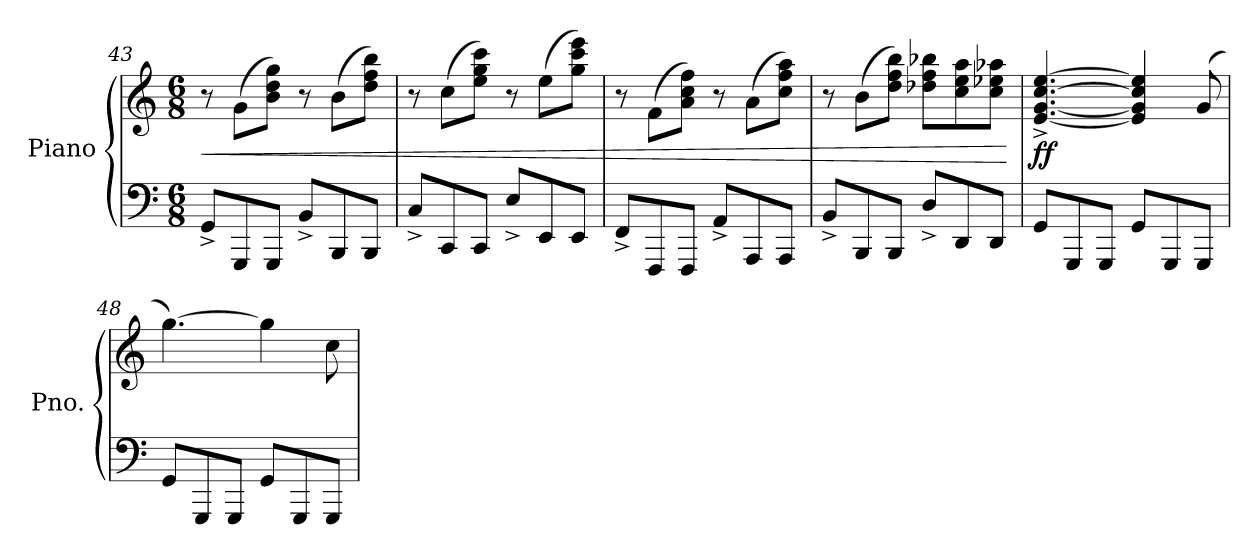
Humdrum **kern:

**kern	**kern	**dynam
*part1	*part1	*part1
*staff2	*staff1	*staff1/2
*I"Piano	*	*
*I'Pno.	*	*
*clefF4	*clefG2	*
*k[]	*k[]	*
*M6/8	*M6/8	*
=43	=43	=43
!	!	!LO:HP:b
8GG^/L	8r	<
8GGG/	(>8g\L	.
8GGG/J	8b\ 8dd\ 8gg\J)	.
8BB^/L	8r	.
8BBB/	(>8b\L	.
8BBB/J	8dd\ 8ff\ 8bb\J)	.
!!LO:LB:g=z
=44	=44	=44
8C^/L	8r	.
8CC/	(>8cc\L	.
8CC/J	8ee\ 8gg\ 8ccc\J)	.
8E^/L	8r	.
8EE/	(>8ee\L	.
8EE/J	8gg\ 8ccc\ 8eee\J)	.
=45	=45	=45
8FF^/L	8r	.
8FFF/	(>8f\L	.
8FFF/J	8a\ 8cc\ 8ff\J)	.
8AA^/L	8r	.
8AAA/	(>8a\L	.
8AAA/J	8cc\ 8ff\ 8aa\J)	.
=46	=46	=46
8BB^/L	8r	.
8BBB/	(>8b\L	.
8BBB/J	8dd\ 8ff\ 8bb\J)	.
8D^/L	8dd-X\ 8ff\ 8bb-X\L	.
8DD/	8cc\ 8ee\ 8aa\	.
8DD/J	8cc\ 8ee-X\ 8aa-X\J	.
.	.	[
=47	=47	=47
!	!	!LO:DY:b
8GG/L	[4.e/^ [4.g/^ [4.cc/^ [4.ee/^	ff
8GGG/	.	.
8GGG/J	.	.
8GG/L	4e/] 4g/] 4cc/] 4ee/]	.
8GGG/	.	.
8GGG/J	(<8g/	.
=48	=48	=48
8GG/L	[4.gg\)	.
8GGG/	.	.
8GGG/J	.	.
8GG/L	4gg\]	.
8GGG/	.	.
8GGG/J	8cc\	.
=	=	=
*-	*-	*-
